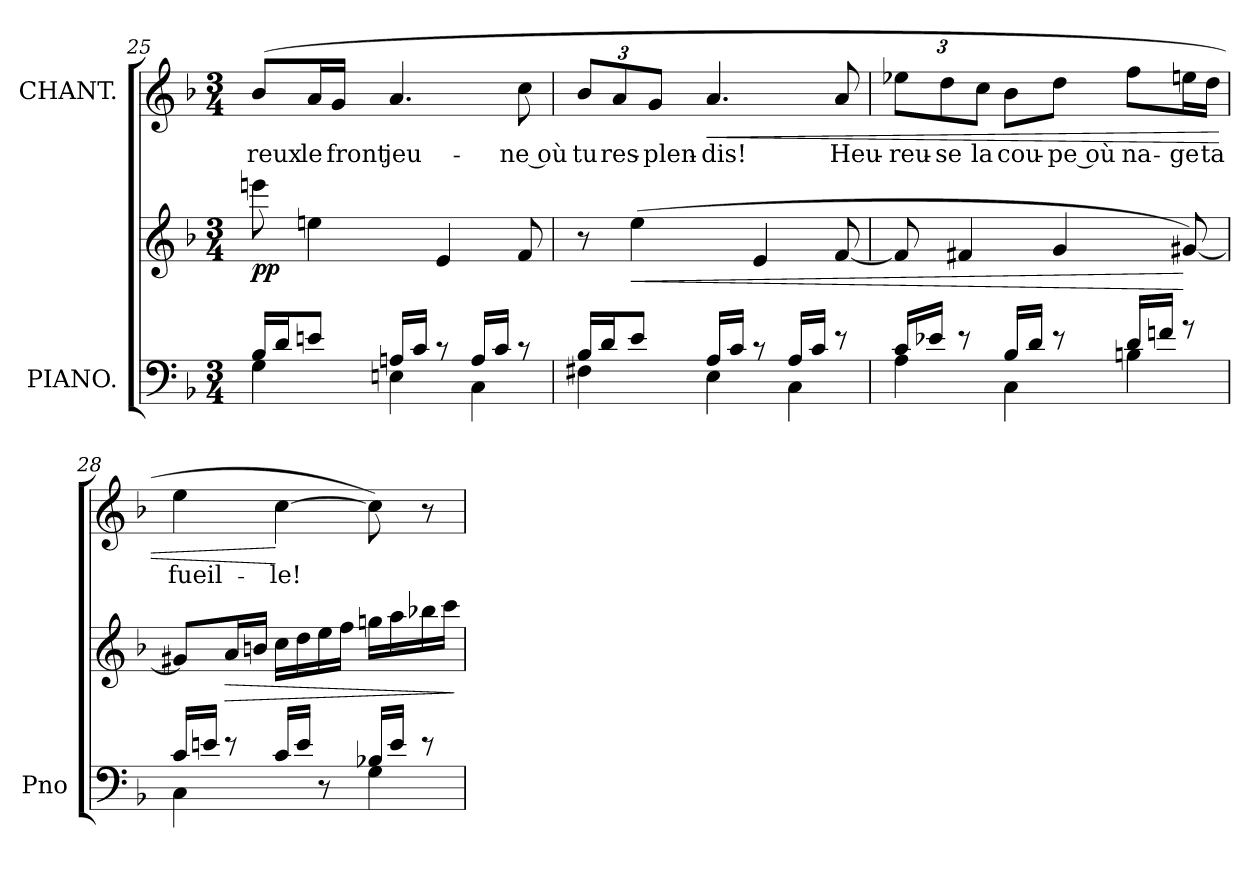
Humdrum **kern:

**kern	**kern	**dynam	**kern	**text	**dynam
*part2	*part2	*part2	*part1	*part1	*part1
*staff3	*staff2	*staff2/3	*staff1	*staff1	*staff1
*I"PIANO.	*	*	*I"CHANT.	*	*
*I'Pno	*	*	*	*	*
*clefF4	*clefG2	*	*clefG2	*	*
*k[b-]	*k[b-]	*	*k[b-]	*	*
*M3/4	*M3/4	*	*M3/4	*	*
=25	=25	=25	=25	=25	=25
*^	*	*	*	*	*
!	!	!	!LO:DY:b	!	!	!
16B-/LL	4G\	8eeen\	pp	(8b-/L	-reux	.
16d/J	.	.	.	.	.	.
8en/J	.	4een\	.	16a/L	le	.
.	.	.	.	16g/JJ	front	.
16An/LL	4En\	.	.	4.a/	jeu-	.
16c/JJ	.	.	.	.	.	.
8r	.	4e/	.	.	.	.
16A/LL	4C\	.	.	.	.	.
16c/JJ	.	.	.	.	.	.
8r	.	8f/	.	8cc\	-ne où	.
=26	=26	=26	=26	=26	=26	=26
*	*	*	*	*Xbrackettup	*	*
16B-/LL	4F#X\	8r	.	12b-/L	tu	.
16d/J	.	.	.	.	.	.
.	.	.	.	12a/	res-	.
!	!	!	!LO:HP:b	!	!	!
8e/J	.	(4ee\	<	.	.	.
.	.	.	.	12g/J	-plen-	.
!	!	!	!	!	!	!LO:HP:b
16A/LL	4E\	.	.	4.a/	-dis!	<
16c/JJ	.	.	.	.	.	.
8r	.	4e/	.	.	.	.
16A/LL	4C\	.	.	.	.	.
16c/JJ	.	.	.	.	.	.
8r	.	[8f/	.	8a/	Heu-	.
=27	=27	=27	=27	=27	=27	=27
16c/LL	4A\	8f/]	.	12ee-X\L	-reu-	.
16e-X/JJ	.	.	.	.	.	.
.	.	.	.	12dd\	-se	.
8r	.	4f#X/	.	.	.	.
.	.	.	.	12cc\J	la	.
16B-/LL	4C\	.	.	8b-\L	cou-	.
16d/JJ	.	.	.	.	.	.
8r	.	4g/	.	8dd\J	-pe où	.
16d/LL	4Bn\	.	.	8ff\L	na-	.
16fn/JJ	.	.	.	.	.	.
8r	.	[8g#X/)	[	16een\L	-ge	.
.	.	.	.	16dd\JJ	ta	.
=28	=28	=28	=28	=28	=28	=28
16c/LL	4C\	8g#X/L]	.	4ee\	fueil-	.
16en/JJ	.	.	.	.	.	.
!	!	!	!LO:HP:b	!	!	!
8r	.	16a/L	>	.	.	.
.	.	16bn/JJ	.	.	.	.
16c/LL	4ryy	16cc\LL	.	[4cc\	-le!	[
16e/JJ	.	16dd\	.	.	.	.
8r	.	16ee\	.	.	.	.
.	.	16ff\JJ	.	.	.	.
16B-X/LL	4G\	16ggn\LL	.	8cc\])	.	.
16e/JJ	.	16aa\	.	.	.	.
8r	.	16bb-X\	.	8r	.	.
.	.	16ccc\JJ	.	.	.	.
*v	*v	*	*	*	*	*
.	.	]	.	.	.
=	=	=	=	=	=
*-	*-	*-	*-	*-	*-
